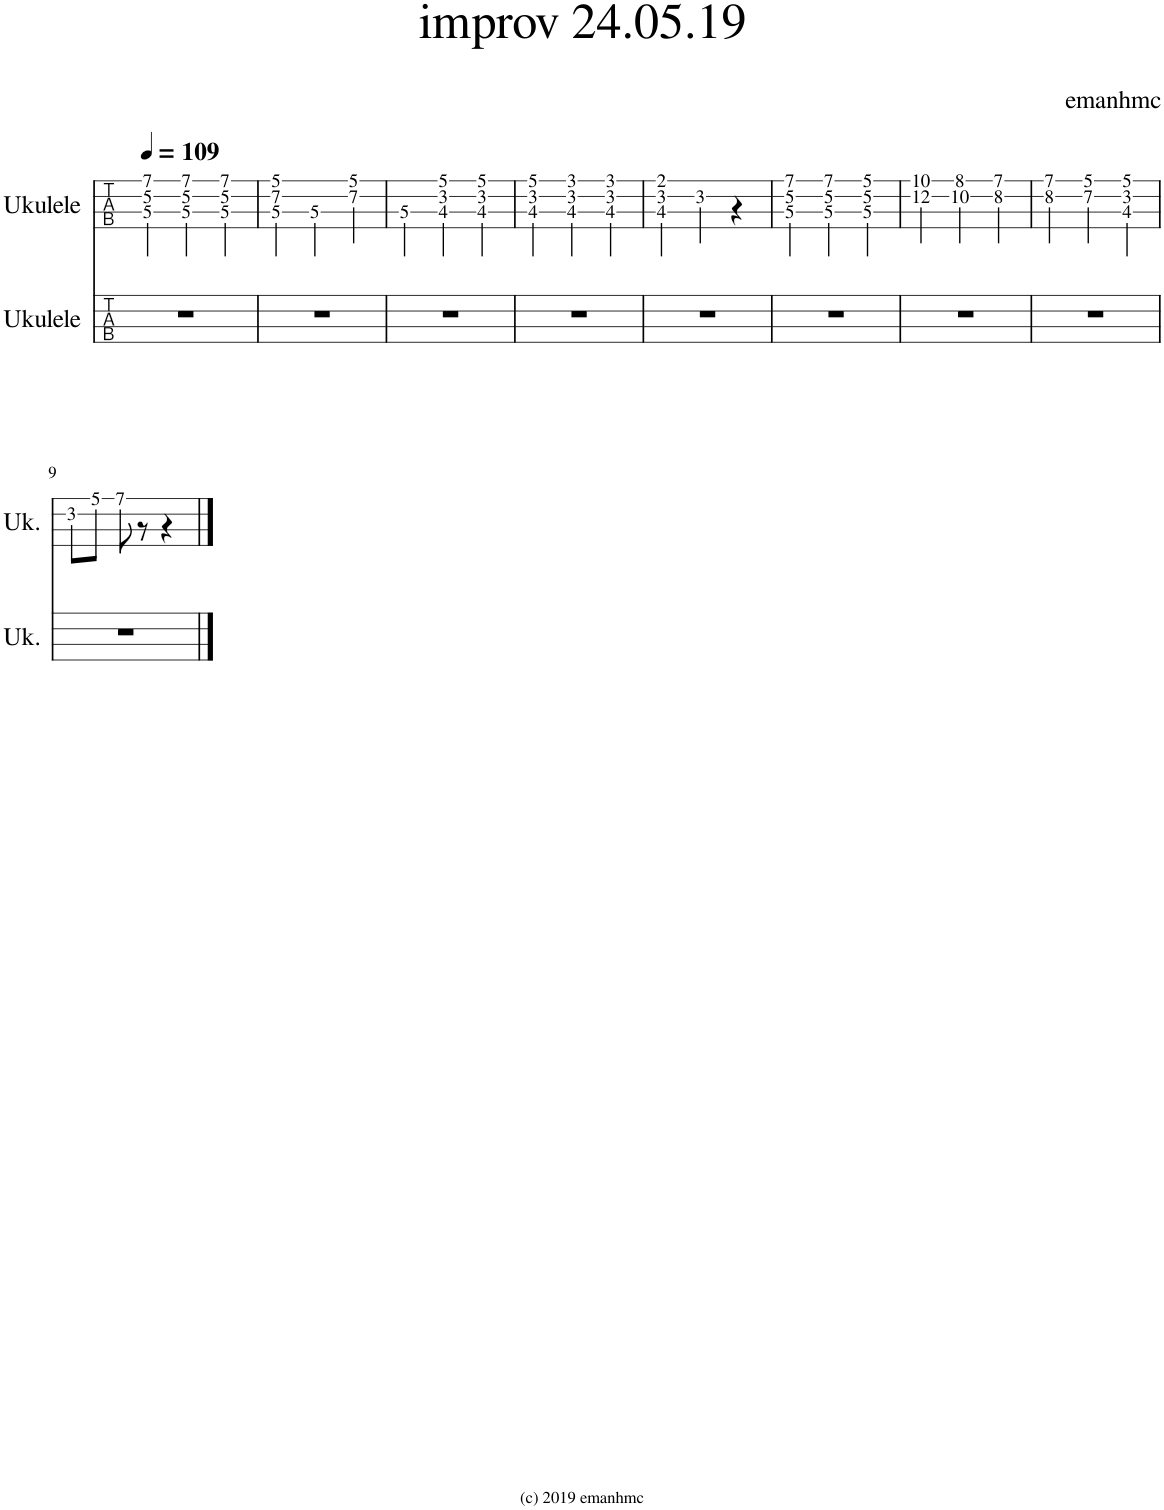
**kern	**kern
*part2	*part1
*staff2	*staff1
*I"Ukulele	*I"Ukulele
*I'Uk.	*I'Uk.
*stria4	*stria4
*	*
*k[]	*k[]
*M3/4	*M3/4
*MM109	*MM109
=1	=1
2.r	4f\ 4a\ 4ee\
.	4f\ 4a\ 4ee\
.	4f\ 4a\ 4ee\
=2	=2
2.r	4f\ 4b\ 4dd\
.	4f\
.	4b\ 4dd\
=3	=3
2.r	4f\
.	4e\ 4g\ 4dd\
.	4e\ 4g\ 4dd\
=4	=4
2.r	4e\ 4g\ 4dd\
.	4e\ 4g\ 4cc\
.	4e\ 4g\ 4cc\
=5	=5
2.r	4e\ 4g\ 4b\
.	4g\
.	4r
=6	=6
2.r	4f\ 4a\ 4ee\
.	4f\ 4a\ 4ee\
.	4f\ 4a\ 4dd\
=7	=7
2.r	4ee\ 4gg\
.	4dd\ 4ff\
.	4cc\ 4ee\
=8	=8
2.r	4cc\ 4ee\
.	4b\ 4dd\
.	4e\ 4g\ 4dd\
!!LO:LB:g=z
=9	=9
2.r	8g\L
.	8dd\J
.	8ee\
.	8r
.	4r
==	==
*-	*-
